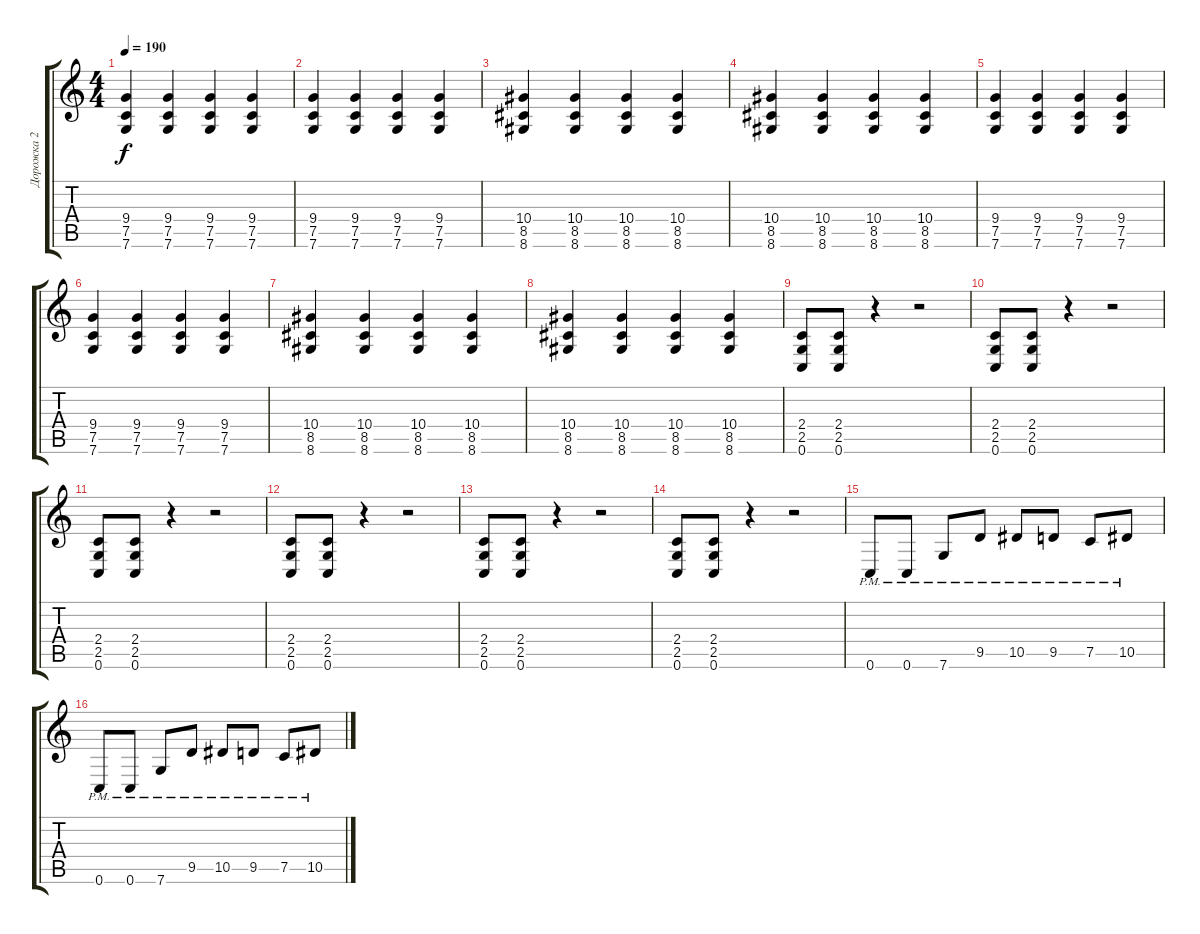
\track ("Дорожка 2" "Дорожка 2") {instrument distortionguitar}
\staff {score tabs}
\tuning (C4 G3 Eb3 Bb2 F2 C2) {hide}
\ts (4 4)
\tempo 190
\clef g2
\ks c
(9.4 7.5 7.6).4{dy f} (9.4 7.5 7.6).4 (9.4 7.5 7.6).4 (9.4 7.5 7.6).4 |
(9.4 7.5 7.6).4 (9.4 7.5 7.6).4 (9.4 7.5 7.6).4 (9.4 7.5 7.6).4 |
(10.4 8.5 8.6).4 (10.4 8.5 8.6).4 (10.4 8.5 8.6).4 (10.4 8.5 8.6).4 |
(10.4 8.5 8.6).4 (10.4 8.5 8.6).4 (10.4 8.5 8.6).4 (10.4 8.5 8.6).4 |
(9.4 7.5 7.6).4 (9.4 7.5 7.6).4 (9.4 7.5 7.6).4 (9.4 7.5 7.6).4 |
(9.4 7.5 7.6).4 (9.4 7.5 7.6).4 (9.4 7.5 7.6).4 (9.4 7.5 7.6).4 |
(10.4 8.5 8.6).4 (10.4 8.5 8.6).4 (10.4 8.5 8.6).4 (10.4 8.5 8.6).4 |
(10.4 8.5 8.6).4 (10.4 8.5 8.6).4 (10.4 8.5 8.6).4 (10.4 8.5 8.6).4 |
(2.4 2.5 0.6).8 (2.4 2.5 0.6).8 r.4 r.2 |
(2.4 2.5 0.6).8 (2.4 2.5 0.6).8 r.4 r.2 |
(2.4 2.5 0.6).8 (2.4 2.5 0.6).8 r.4 r.2 |
(2.4 2.5 0.6).8 (2.4 2.5 0.6).8 r.4 r.2 |
(2.4 2.5 0.6).8 (2.4 2.5 0.6).8 r.4 r.2 |
(2.4 2.5 0.6).8 (2.4 2.5 0.6).8 r.4 r.2 |
0.6{pm}.8 0.6{pm}.8 7.6{pm}.8 9.5{pm}.8 10.5{pm}.8 9.5{pm}.8 7.5{pm}.8 10.5{pm}.8 |
0.6{pm}.8 0.6{pm}.8 7.6{pm}.8 9.5{pm}.8 10.5{pm}.8 9.5{pm}.8 7.5{pm}.8 10.5{pm}.8
